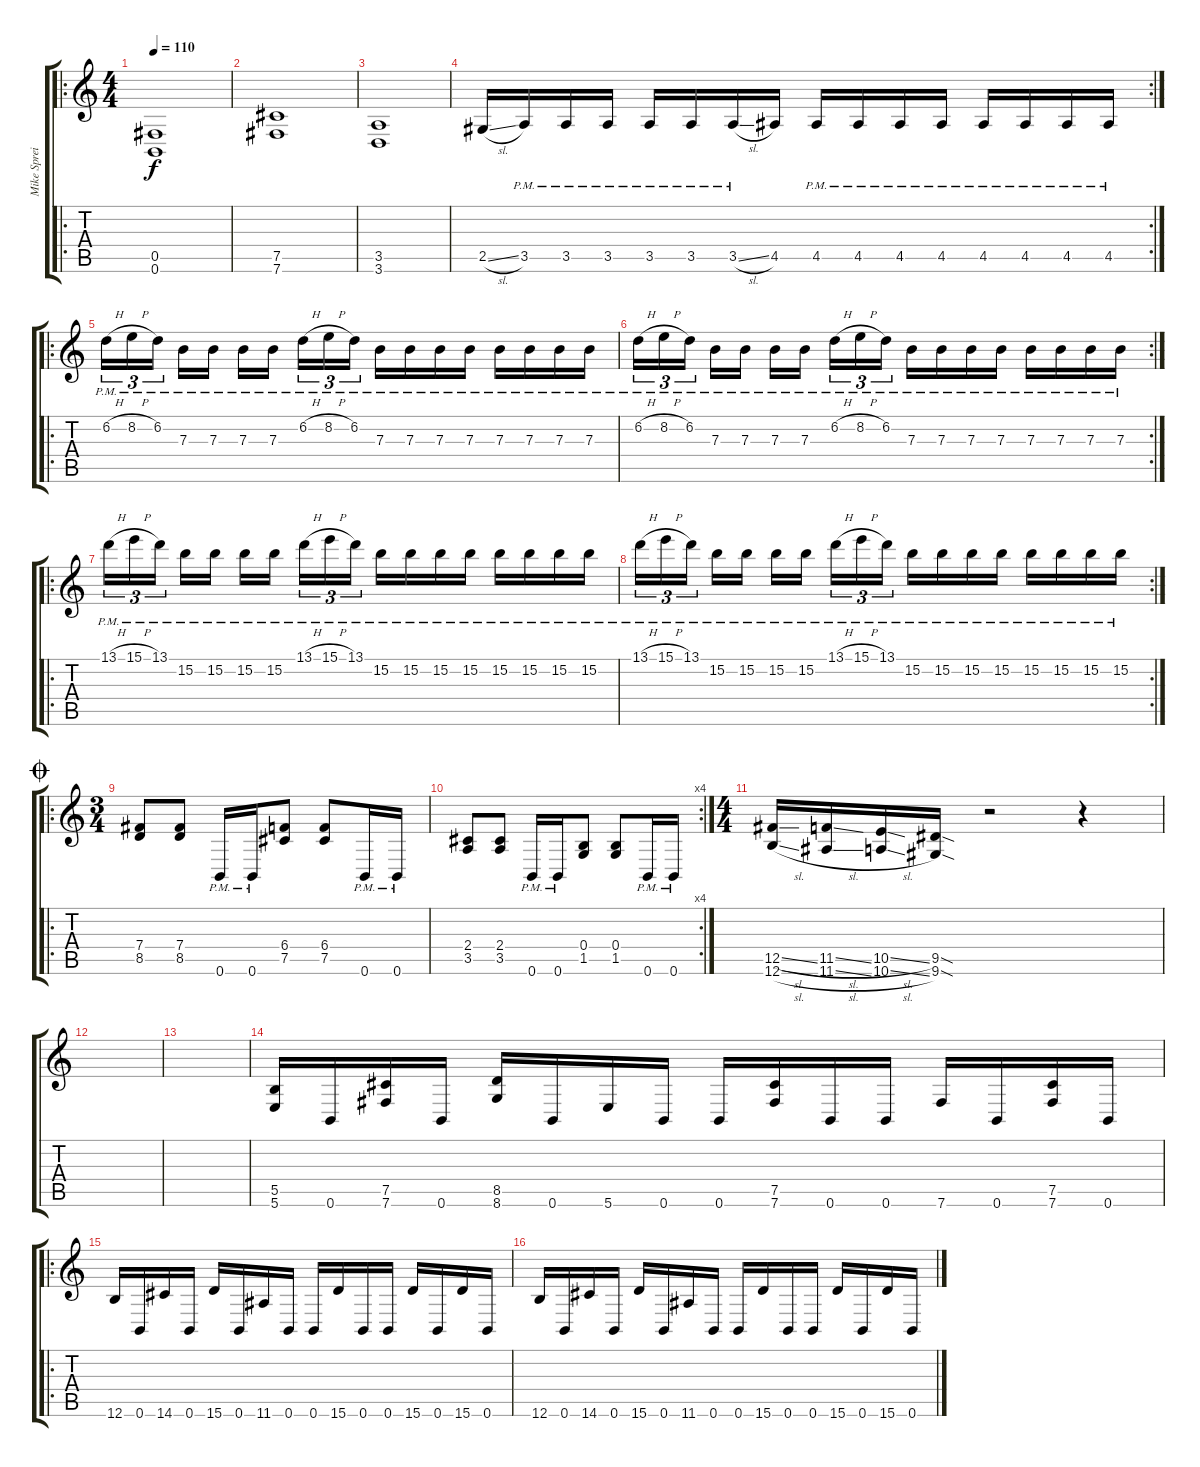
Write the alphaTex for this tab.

\track ("Mike Spreitzer" "Mike Sprei") {instrument distortionguitar}
\staff {score tabs}
\tuning (Db4 Ab3 E3 B2 Gb2 B1) {hide}
\ro
\ts (4 4)
\tempo 110
\clef g2
\ks c
(0.5 0.6).1{dy f} |
(7.5 7.6).1 |
(3.5 3.6).1 |
\rc 2
2.5{sl}.16 3.5{pm}.16 3.5{pm}.16 3.5{pm}.16 3.5{pm}.16 3.5{pm}.16 3.5{sl pm}.16 4.5.16 4.5{pm}.16 4.5{pm}.16 4.5{pm}.16 4.5{pm}.16 4.5{pm}.16 4.5{pm}.16 4.5{pm}.16 4.5{pm}.16 |
\ro
6.2{h pm}.16{tu (3 2)} 8.2{h pm}.16{tu (3 2)} 6.2{pm}.16{tu (3 2) beam splitsecondary} 7.3{pm}.16 7.3{pm}.16 7.3{pm}.16 7.3{pm}.16{beam splitsecondary} 6.2{h pm}.16{tu (3 2)} 8.2{h pm}.16{tu (3 2)} 6.2{pm}.16{tu (3 2)} 7.3{pm}.16 7.3{pm}.16 7.3{pm}.16 7.3{pm}.16 7.3{pm}.16 7.3{pm}.16 7.3{pm}.16 7.3{pm}.16 |
\rc 2
6.2{h pm}.16{tu (3 2)} 8.2{h pm}.16{tu (3 2)} 6.2{pm}.16{tu (3 2) beam splitsecondary} 7.3{pm}.16 7.3{pm}.16 7.3{pm}.16 7.3{pm}.16{beam splitsecondary} 6.2{h pm}.16{tu (3 2)} 8.2{h pm}.16{tu (3 2)} 6.2{pm}.16{tu (3 2)} 7.3{pm}.16 7.3{pm}.16 7.3{pm}.16 7.3{pm}.16 7.3{pm}.16 7.3{pm}.16 7.3{pm}.16 7.3{pm}.16 |
\ro
13.1{h pm}.16{tu (3 2)} 15.1{h pm}.16{tu (3 2)} 13.1{pm}.16{tu (3 2) beam splitsecondary} 15.2{pm}.16 15.2{pm}.16 15.2{pm}.16 15.2{pm}.16{beam splitsecondary} 13.1{h pm}.16{tu (3 2)} 15.1{h pm}.16{tu (3 2)} 13.1{pm}.16{tu (3 2)} 15.2{pm}.16 15.2{pm}.16 15.2{pm}.16 15.2{pm}.16 15.2{pm}.16 15.2{pm}.16 15.2{pm}.16 15.2{pm}.16 |
\rc 2
13.1{h pm}.16{tu (3 2)} 15.1{h pm}.16{tu (3 2)} 13.1{pm}.16{tu (3 2) beam splitsecondary} 15.2{pm}.16 15.2{pm}.16 15.2{pm}.16 15.2{pm}.16{beam splitsecondary} 13.1{h pm}.16{tu (3 2)} 15.1{h pm}.16{tu (3 2)} 13.1{pm}.16{tu (3 2)} 15.2{pm}.16 15.2{pm}.16 15.2{pm}.16 15.2{pm}.16 15.2{pm}.16 15.2{pm}.16 15.2{pm}.16 15.2{pm}.16 |
\ro
\ts (3 4)
\jump coda
(7.4 8.5).8 (7.4 8.5).8 0.6{pm}.16 0.6{pm}.16 (6.4 7.5).8 (6.4 7.5).8 0.6{pm}.16 0.6{pm}.16 |
\rc 4
(2.4 3.5).8 (2.4 3.5).8 0.6{pm}.16 0.6{pm}.16 (0.4 1.5).8 (0.4 1.5).8 0.6{pm}.16 0.6{pm}.16 |
\ts (4 4)
(12.5{sl} 12.6{sl}).16 (11.5{sl} 11.6{sl}).16 (10.5{sl} 10.6{sl}).16 (9.5{sod} 9.6{sod}).16 r.2 r.4 |
|
|
(5.5 5.6).16 0.6.16 (7.5 7.6).16 0.6.16 (8.5 8.6).16 0.6.16 5.6.16 0.6.16 0.6.16 (7.5 7.6).16 0.6.16 0.6.16 7.6.16 0.6.16 (7.5 7.6).16 0.6.16 |
\ro
12.6.16 0.6.16 14.6.16 0.6.16 15.6.16 0.6.16 11.6.16 0.6.16 0.6.16 15.6.16 0.6.16 0.6.16 15.6.16 0.6.16 15.6.16 0.6.16 |
12.6.16 0.6.16 14.6.16 0.6.16 15.6.16 0.6.16 11.6.16 0.6.16 0.6.16 15.6.16 0.6.16 0.6.16 15.6.16 0.6.16 15.6.16 0.6.16
